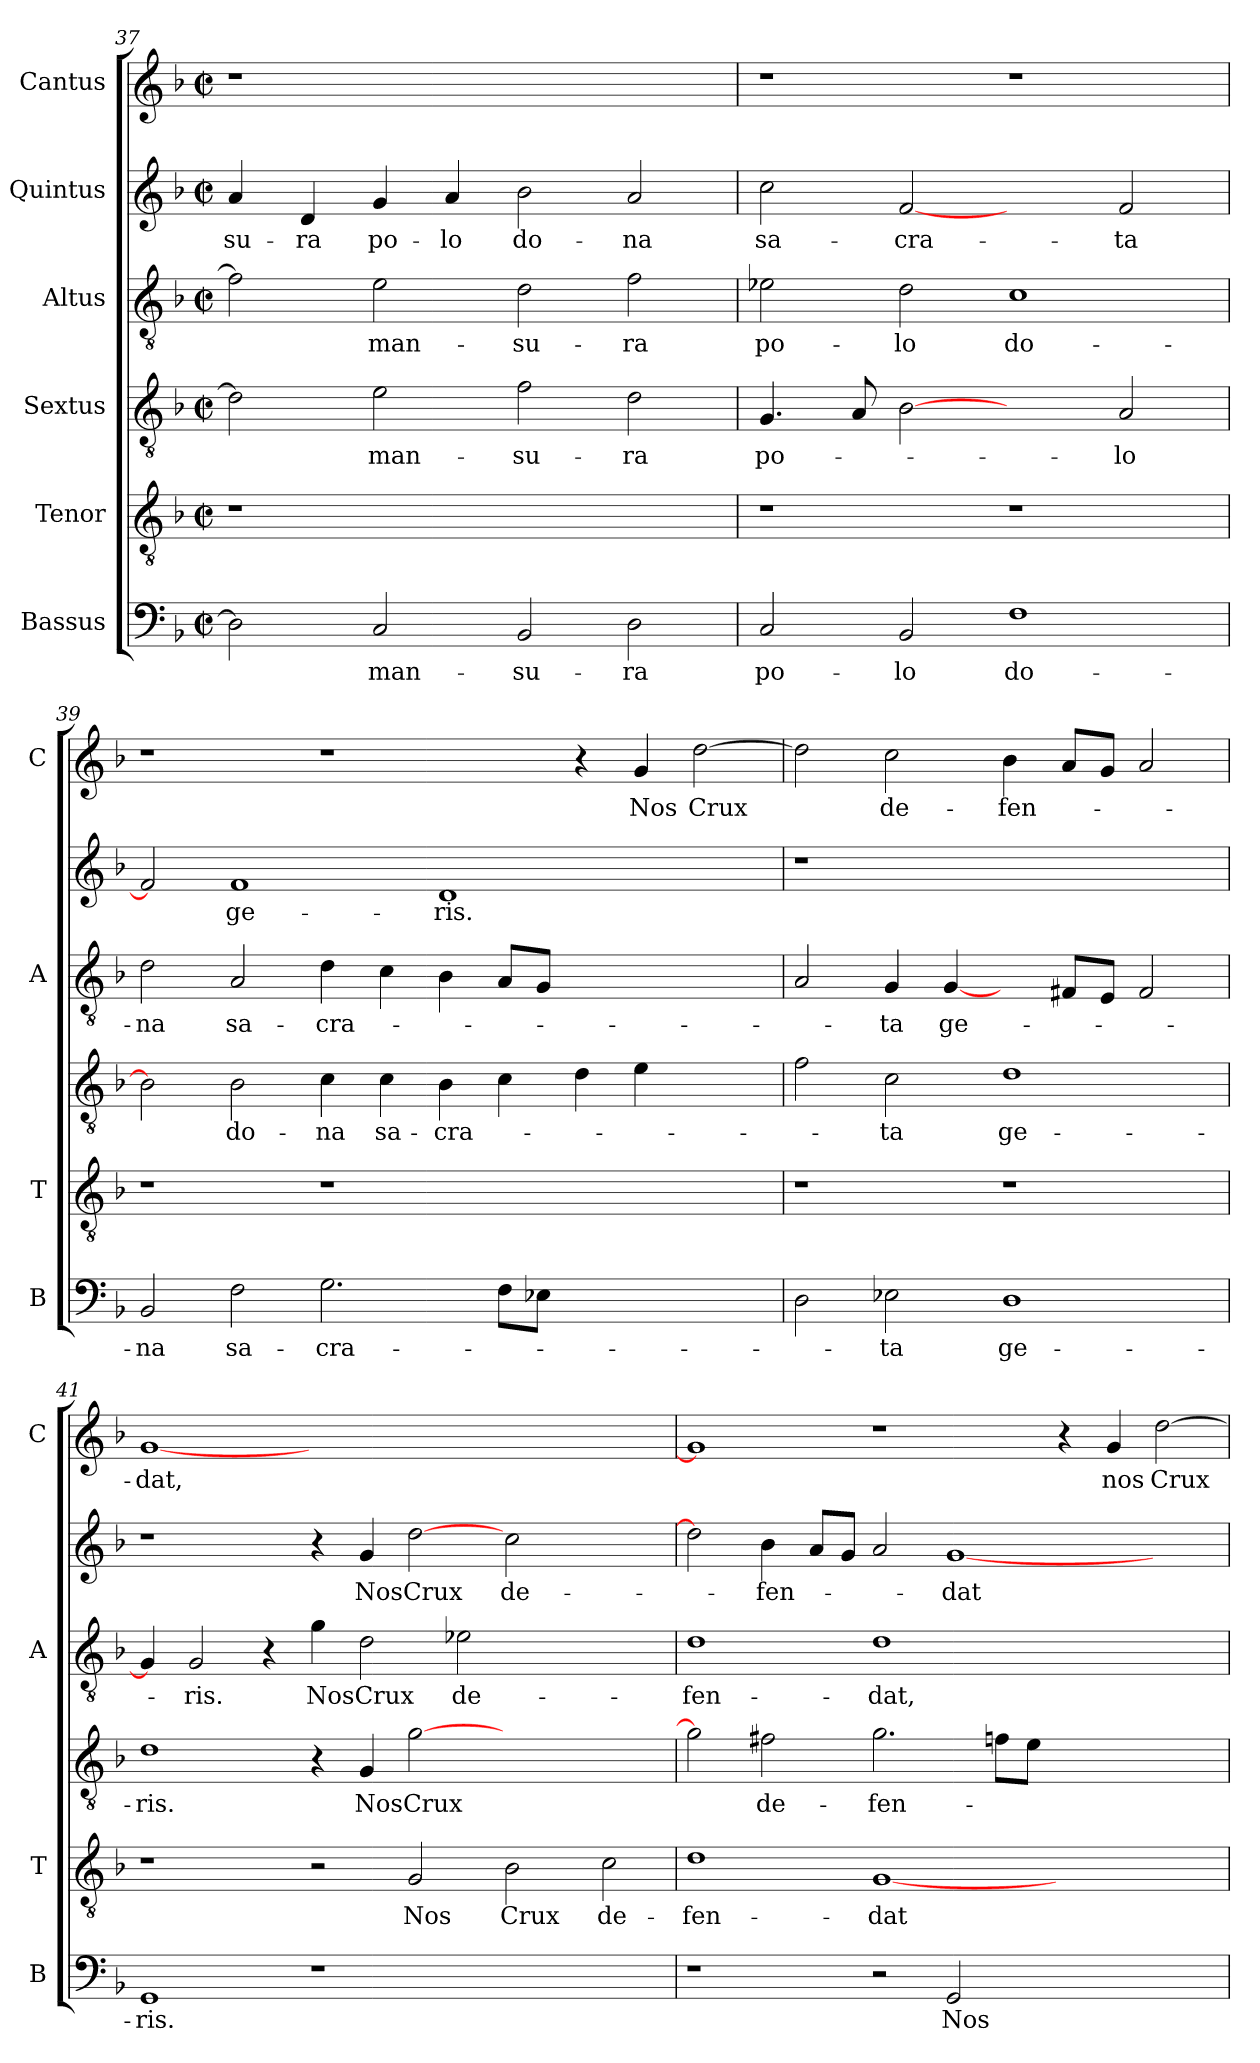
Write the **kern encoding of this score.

**kern	**text	**kern	**text	**kern	**text	**kern	**text	**kern	**text	**kern	**text
*part6	*part6	*part5	*part5	*part4	*part4	*part3	*part3	*part2	*part2	*part1	*part1
*staff6	*staff6	*staff5	*staff5	*staff4	*staff4	*staff3	*staff3	*staff2	*staff2	*staff1	*staff1
*I"Bassus	*	*I"Tenor	*	*I"Sextus	*	*I"Altus	*	*I"Quintus	*	*I"Cantus	*
*I'B	*	*I'T	*	*	*	*I'A	*	*	*	*I'C	*
*clefF4	*	*clefGv2	*	*clefGv2	*	*clefGv2	*	*clefG2	*	*clefG2	*
*k[b-]	*	*k[b-]	*	*k[b-]	*	*k[b-]	*	*k[b-]	*	*k[b-]	*
*F:	*	*F:	*	*F:	*	*F:	*	*F:	*	*F:	*
*M2/2	*	*M2/2	*	*M2/2	*	*M2/2	*	*M2/2	*	*M2/2	*
*met(c|)	*	*met(c|)	*	*met(c|)	*	*met(c|)	*	*met(c|)	*	*met(c|)	*
=37	=37	=37	=37	=37	=37	=37	=37	=37	=37	=37	=37
2D\]	.	1r	.	2d\]	.	2f\]	.	4a/	-su-	1r	.
.	.	.	.	.	.	.	.	4d/	-ra	.	.
2C/	man-	.	.	2e\	man-	2e\	man-	4g/	po-	.	.
.	.	.	.	.	.	.	.	4a/	-lo	.	.
2BB-/	-su-	1ryy	.	2f\	-su-	2d\	-su-	2b-\	do-	1ryy	.
2D\	-ra	.	.	2d\	-ra	2f\	-ra	2a/	-na	.	.
=38	=38	=38	=38	=38	=38	=38	=38	=38	=38	=38	=38
2C/	po-	1r	.	4.G/	po-	2e-X\	po-	2cc\	sa-	1r	.
.	.	.	.	8A/	.	.	.	.	.	.	.
2BB-/	-lo	.	.	[2B-	.	2d\	-lo	[2f	-cra-	.	.
1F	do-	1r	.	2ryy	.	1c	do-	2ryy	.	1r	.
.	.	.	.	2A/	-lo	.	.	2f/	-ta	.	.
!!LO:PB:g=z
=39	=39	=39	=39	=39	=39	=39	=39	=39	=39	=39	=39
2BB-/	-na	1r	.	2B-]	.	2d\	-na	2f]	.	1r	.
2F\	sa-	.	.	2B-\	do-	2A/	sa-	1f	ge-	.	.
2.G\	-cra-	1r	.	4c\	-na	4d\	-cra-	.	.	1r	.
.	.	.	.	4c\	sa-	4c\	.	.	.	.	.
.	.	.	.	4B-\	-cra-	4B-\	.	1d	-ris.	.	.
8F\L	.	.	.	4c\	.	8A/L	.	.	.	.	.
8E-X\J	.	.	.	.	.	8G/J	.	.	.	.	.
1ryy	.	1ryy	.	4d\	.	1ryy	.	.	.	4r	.
.	.	.	.	4e\	.	.	.	.	.	4g/	Nos
.	.	.	.	2ryy	.	.	.	2ryy	.	[2dd\	Crux
=40	=40	=40	=40	=40	=40	=40	=40	=40	=40	=40	=40
2D\	.	1r	.	2f\	.	2A/	.	1r	.	2dd\]	.
2E-X\	-ta	.	.	2c\	-ta	4G/	-ta	.	.	2cc\	de-
.	.	.	.	.	.	[4G/	ge-	.	.	.	.
1D	ge-	1r	.	1d	ge-	4ryy	.	1ryy	.	4b-\	-fen-
.	.	.	.	.	.	8F#X/L	.	.	.	8a/L	.
.	.	.	.	.	.	8E/J	.	.	.	8g/J	.
.	.	.	.	.	.	2F#/	.	.	.	2a/	.
=41	=41	=41	=41	=41	=41	=41	=41	=41	=41	=41	=41
1GG	-ris.	1r	.	1d	-ris.	4G/]	.	1r	.	[1g	-dat,
.	.	.	.	.	.	2G/	-ris.	.	.	.	.
.	.	.	.	.	.	4r	.	.	.	.	.
1r	.	2r	.	4r	.	4g\	Nos	4r	.	0ryy	.
.	.	.	.	4G/	Nos	2d\	Crux	4g/	Nos	.	.
.	.	2G/	Nos	[2g\	Crux	.	.	[2dd	Crux	.	.
.	.	.	.	.	.	2e-X\	de-	.	.	.	.
1ryy	.	2B-\	Crux	1ryy	.	.	.	2cc\	de-	.	.
.	.	.	.	.	.	2.ryy	.	.	.	.	.
.	.	2c\	de-	.	.	.	.	2ryy	.	.	.
!!LO:LB:g=z
=42	=42	=42	=42	=42	=42	=42	=42	=42	=42	=42	=42
1r	.	1d	-fen-	2g\]	.	1d	-fen-	2dd]	.	1g]	.
.	.	.	.	2f#X\	de-	.	.	4b-\	-fen-	.	.
.	.	.	.	.	.	.	.	8a/L	.	.	.
.	.	.	.	.	.	.	.	8g/J	.	.	.
2r	.	[1G	-dat	2.g\	-fen-	1d	-dat,	2a/	.	1r	.
2GG/	Nos	.	.	.	.	.	.	[1g	-dat	.	.
.	.	.	.	8fn\L	.	.	.	.	.	.	.
.	.	.	.	8e\J	.	.	.	.	.	.	.
1ryy	.	1ryy	.	1ryy	.	1ryy	.	.	.	4r	.
.	.	.	.	.	.	.	.	.	.	4g/	nos
.	.	.	.	.	.	.	.	2ryy	.	[2dd\	Crux
=	=	=	=	=	=	=	=	=	=	=	=
*-	*-	*-	*-	*-	*-	*-	*-	*-	*-	*-	*-
